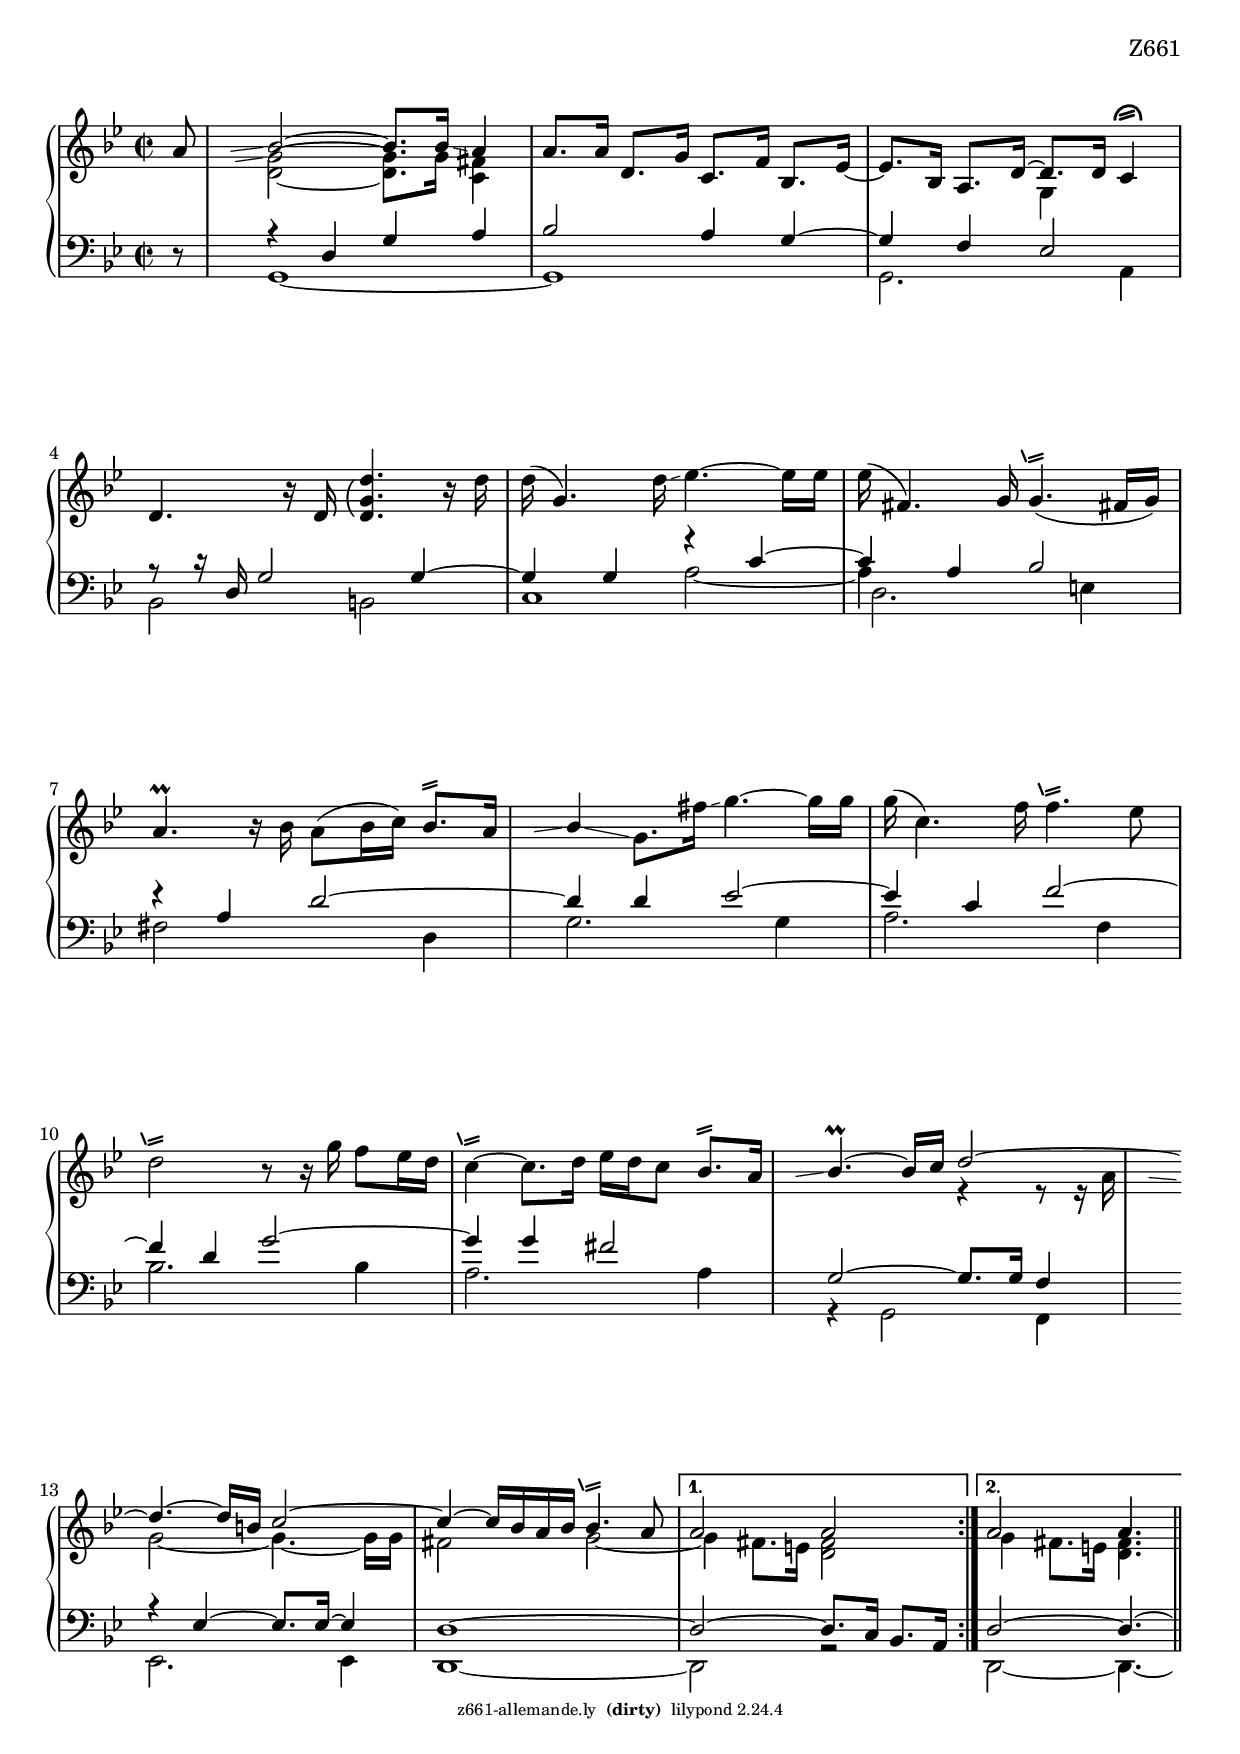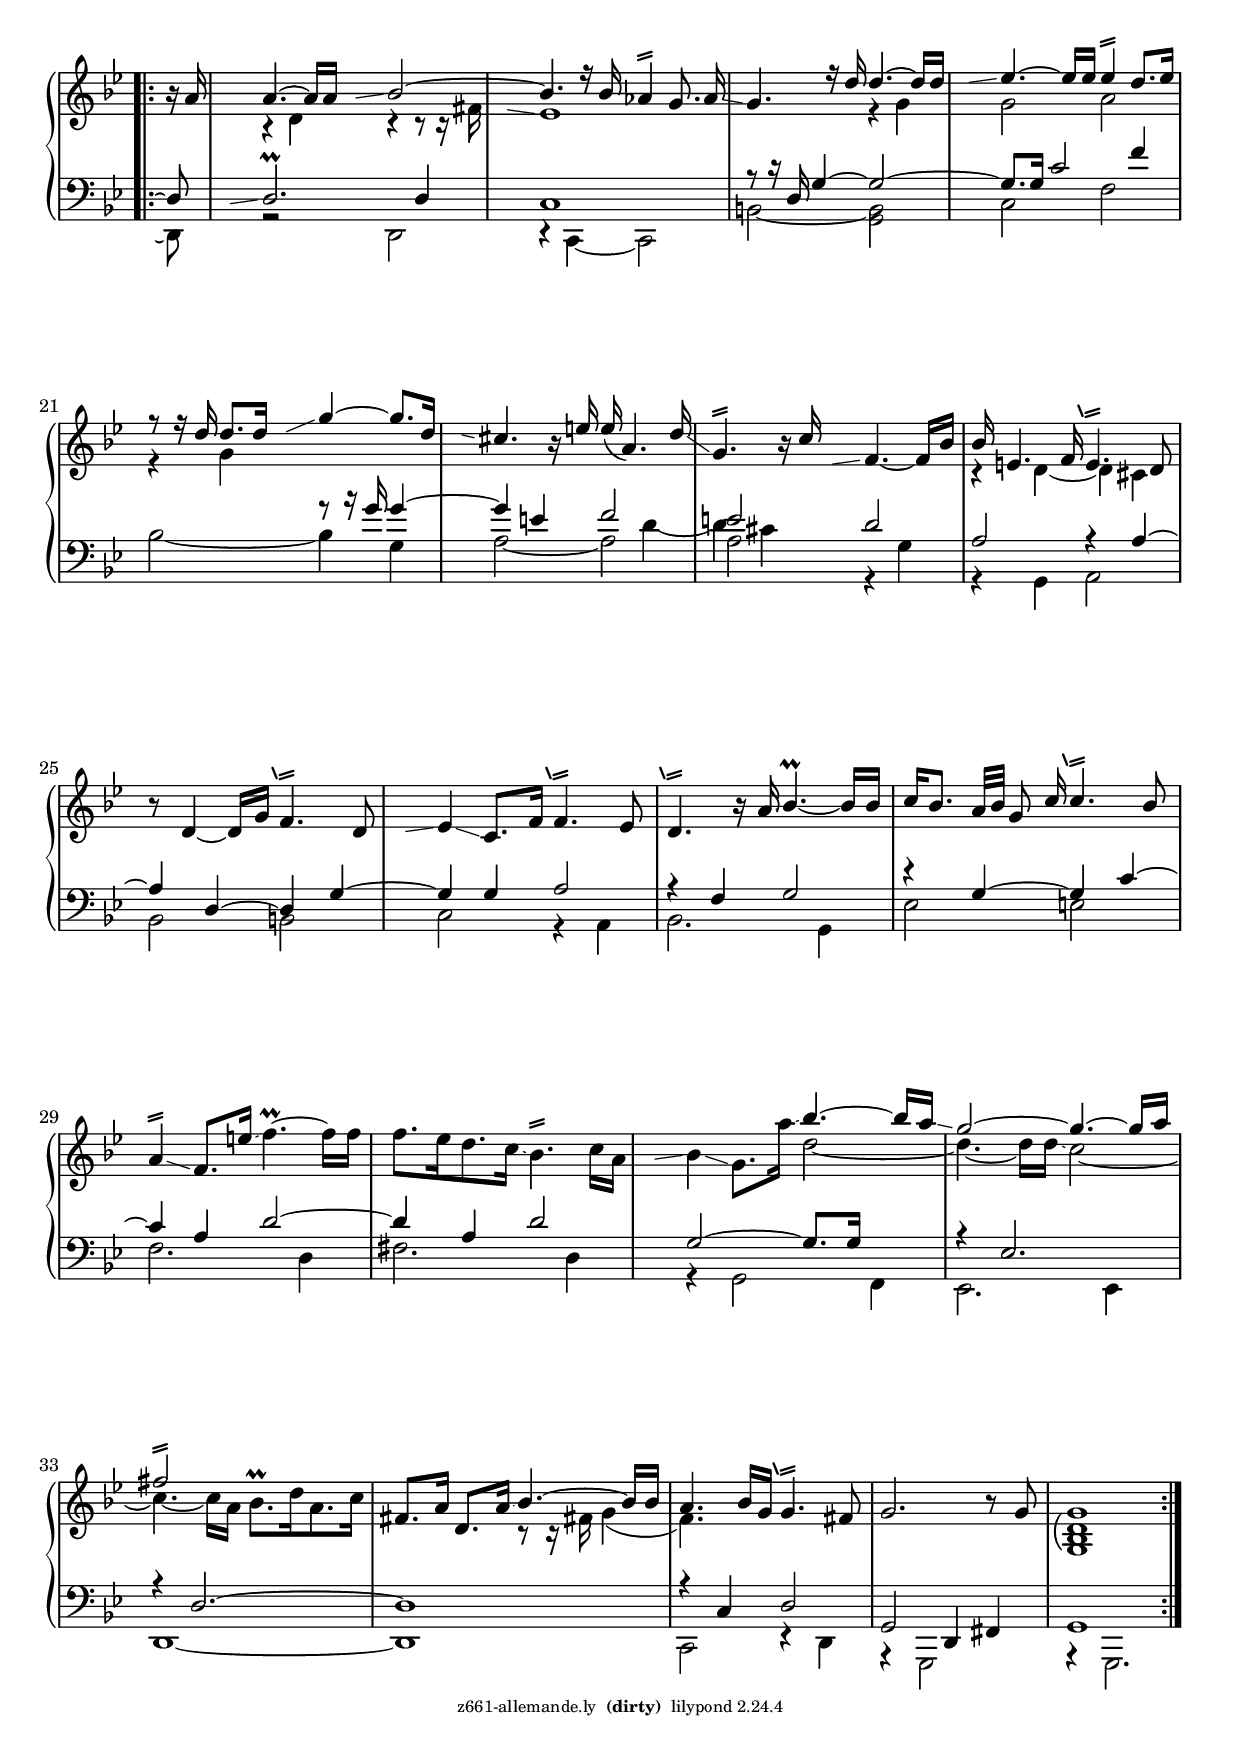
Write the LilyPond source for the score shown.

\version "2.18.2"

\include "../../include/general.ily"

breaks = {
  \partial 8
  \repeat volta 2 {
    s8 s1 \noBreak s1 \noBreak s1 \break
    s1 \noBreak s1 \noBreak s1 \break
    s1 \noBreak s1 \noBreak s1 \break
    s1 \noBreak s1 \noBreak s1 \break
    s1 \noBreak s1 \noBreak
  } \alternative {
    { s1 }
    { s2 s4. }
  } \pageBreak
  
  \partial 8
  \repeat volta 2 {
    s8 s1 \noBreak s1 \noBreak s1 \noBreak s1 \break
    s1 \noBreak s1 \noBreak s1 \noBreak s1 \break
    s1 \noBreak s1 \noBreak s1 \noBreak s1 \break
    s1 \noBreak s1 \noBreak s1 \noBreak s1 \break
    s1 \noBreak s1 \noBreak s1 \noBreak s1 \noBreak s1 \break
  }
}

#(set-global-staff-size 20)
\version "2.18.2"

\version "2.18.2"

shake = \markup { \path #.2 #'(
    (moveto 0 0)
    (lineto 1.3 .4)
    (moveto 0 .4)
    (lineto 1.3 .8)
    ) }

plainShake = \markup { \path #.2 #'(
    (moveto 0 0)
    (lineto 1.3 .4)
    (moveto 0 .4)
    (lineto 1.3 .8)
    (moveto -0.3 0.1)
    (lineto -0.7 1.1)
    ) }

shakeTurned = \markup { \path #.25 #'(
    (moveto 0 0)
    (lineto 1.3 .4)
    (moveto 0 .4)
    (lineto 1.3 .8)
    (moveto -0.5 0)
    (curveto -0.5 1.5 2 2 2 0)
    ) }

repeatGliss = #(define-music-function (parser location grace)
  (ly:pitch?)
  #{
    % the next two lines ensure the glissando is long enough
    % to be visible
    \once \override Glissando.springs-and-rods
      = #ly:spanner::set-spacing-rods
    \once \override Glissando.minimum-length = #4.5
    \once \hideNotes
    \grace $grace \glissando
  #})



cstr = \change Staff = "right"
cstl = \change Staff = "left"

global = {
  \key g \minor
  \time 2/2
  \override Staff.NoteCollision #'merge-differently-dotted = ##t
  \set Timing.beamExceptions = #'( (end . (((1 . 16) . (4 4 4 4)))) )
}

rightUp = \relative c'' {
  \global
  
  \partial 8
  \repeat volta 2 {
    a8
    \repeatGliss a \voiceOne bes2 ~ bes8. bes16\glissando a4
    \oneVoice a8. a16 d,8. g16 c,8. f16 bes,8. ees16 ~
    ees8. bes16 \voiceOne a8. d16 ~ d8. d16 c4^\shakeTurned
    
    \oneVoice d4. r16 d \arpeggioParenthesis <d g d'>4.\arpeggio r16 d'
    d( g,4.) d'16\glissando ees4. ~ ees16 ees
    ees( fis,4.) g16 g4.(^\plainShake fis!16 g)
    
    a4.-\prall r16 bes a8( bes16 c) bes8.^\shake a16
    \repeatGliss a \once \stemUp bes4\glissando g8. fis'16\glissando g4. ~ g16 g
    g16( c,4.) f16 f4.^\plainShake  ees8
    
    d2^\plainShake r8 r16 g f8 ees16 d
    c4^\plainShake  ~ c8. d16 ees d c8 bes8.^\shake a16
    \repeatGliss a \voiceOne bes4.-\prall ~ bes16 c d2 ~
    
    d4. ~ d16 b c2 ~
    c4 ~ c16 bes a bes bes4.^\plainShake a8 
  } \alternative {
    { a2 a }
    { a2 a4. }
  }
  
  \partial 8
  \repeat volta 2 {
    \oneVoice r16 a
    \voiceOne a4. ~ a16 a \repeatGliss a bes2 ~ 
    bes4. r16 bes aes4^\shake g8.\noBeam aes16\glissando
    g4. r16 d' d4. ~ d16 d
    \repeatGliss d ees4. ~ ees16 ees ees4^\shake d8. ees16
    
    r8 r16 d d8. d16 \repeatGliss d g4 ~ g8. d16
    \oneVoice \stemUp \repeatGliss d cis4. 
    %\once \override Glissando.springs-and-rods = #ly:spanner::set-spacing-rods
    %\once \override Glissando.minimum-length = #5
    %\once \hideNotes
    %\grace d \glissando cis4
    
    r16 e e( a,4.) d16\glissando
    g,4.^\shake r16 c \repeatGliss e, f4. ~ f16 bes
    \stemNeutral \voiceOne bes e,4. f16 e4.^\plainShake d8
    
    \oneVoice r8 d4 ~ d16 g f4.^\plainShake d8
    \repeatGliss d ees4\glissando c8. f16 f4.^\plainShake ees8
    d4.^\plainShake r16 a'\glissando \stemUp bes4.-\prall ~ bes16 bes
    c bes8. a32[ bes] g8\noBeam c16 c4.^\plainShake bes8
    
    a4^\shake\glissando f8. e'16\glissando \oneVoice f4.-\prall ~ f16 f
    f8.[ ees16 d8. c16\glissando] bes4.^\shake c16 a
    \repeatGliss a bes4\glissando g8. a'16\glissando \voiceOne bes4. ~ bes16 a\glissando
    g2 ~ g4. ~ g16 a
    
    fis2^\shake s2
    fis,8. a16 d,8. a'16\glissando bes4. ~ bes16 bes
    a4. bes16 g g4.^\plainShake fis8
    \oneVoice g2. r8 g
    \arpeggioParenthesis <g, bes d g>1\arpeggio
  }
}

rightDown = \relative c' {
  \global
  
  \partial 8
  \repeat volta 2 {
    s8 \stemDown
    \repeatGliss f \stemDown <g d>2 ~ q8. g16 <c, fis>4
    s1 s2 g4 s
    
    s1*8 s2
    \voiceTwo r4 r8 r16 a'
    
    \repeatGliss a g2 ~ g4. ~ g16 g
    fis2 g ~
  } \alternative {
    { g4 fis8. e16 <d fis>2 }
    { g4 fis8. e16 <d fis>4. }
  }
  
  \partial 8
  \repeat volta 2 {
    s8
    r4 d r r8 r16 fis
    \repeatGliss f ees1
    s2 r4 g
    g2 a
    
    r4 g s2
    s2 \cstl \voiceFour s4 d ~ 
    d cis s2
    \cstr \voiceTwo r4 d4 ~ d cis
    
    s1 s1 s1 s1
    s1 s1 s2
    d'2 ~ 
    d4. ~ d16 d\glissando c2 ~
    
    c4. ~ c16 a bes8.[^\prall d16 a8. c16]
    s2 r8 r16 fis,! g4(
    f4.) s8 s2
    s1 
    s1
  }
}

leftUp = \relative c {
  \global
  
  \partial 8
  \repeat volta 2 {
    r8 \voiceOne 
    r4  d g a
    bes2 a4 g ~
    g f ees2
    
    r8 r16 d g2 g4 ~
    g g <<{ \voiceOne r4 c ~ c } 
      \new Voice { \voiceTwo a2 ~ a4 }>>
    a4 bes2
    
    r4 a d2 ~
    d4 d ees2 ~
    ees4 c f2 ~
    
    f4 d g2 ~ 
    g4 g fis2 
    g,2 ~ g8. g16 f4
    
    r4 ees ~ ees8. ees16 ~ ees4
    d1 ~
  } \alternative {
    { d2 ~ d8. c16 bes8. a16 }
    { d2 ~ d4. ~ }
  }
  
  \partial 8
  \repeat volta 2 {
    d8
    \repeatGliss c d2.-\prall d4
    c1
    r8 r16 d g4 ~ g2 ~
    g8. g16 c2 f4
    
    s2 r8 r16 g g4 ~
    g e f2
    e d
    a r4 a ~
    
    a d, ~ d g ~
    g g a2
    r4 f g2
    r4 g ~ g c ~
    
    c a d2 ~ 
    d4 a d2
    g,2 ~ g8. g16 s4
    r ees2.
    
    r4 d2. ~ 
    d1
    r4 c d2
    g, d4 fis
    g1
  }
}

leftDown = \relative c {
  \global
  
  \partial 8
  \repeat volta 2 {
    \voiceTwo s8 
    g1 ~ g g2. a4
    
    bes2 b 
    c1 \voiceFour \once \override NoteColumn.force-hshift = #1 d2. \voiceTwo e4
    
    fis2 s4 d
    g2. g4
    a2. f4
    
    bes2. bes4
    a2. a4
    r4 g,2 f4
    
    ees2. ees4
    d1 ~ 
  } \alternative {
    { d2 r2 }
    { d2 ~ d4. ~}
  }
  
  \partial 8
  \repeat volta 2 {
    d8
    r2 d
    r4 c ~ c2
    b' ~ <g b>
    c f
    
    bes ~ bes4 g
    a2 ~ a
    a r4 g
    r g, a2
    
    bes b
    c r4 a
    bes2. g4
    ees'2 e
    
    f2. d4
    fis2. d4
    r4 g,2 f4
    ees2. ees4
    
    d1 ~
    d
    c2 r4 d 
    r g,2 s4
    r g2.
  }
}

\score {
  \header {
    title = "Almand"
    opus = "Z661"
  }

  \new PianoStaff <<
    \new Staff = "right" {
      << 
        \breaks
        \new Voice { \rightUp }
        \new Voice { \rightDown }
      >>
    }
    \new Staff = "left" { 
      <<
        \breaks 
        \new Voice { \clef bass \leftUp }
        \new Voice { \leftDown }
      >>
    }
  >>
  \layout { indent = 0 }
}

